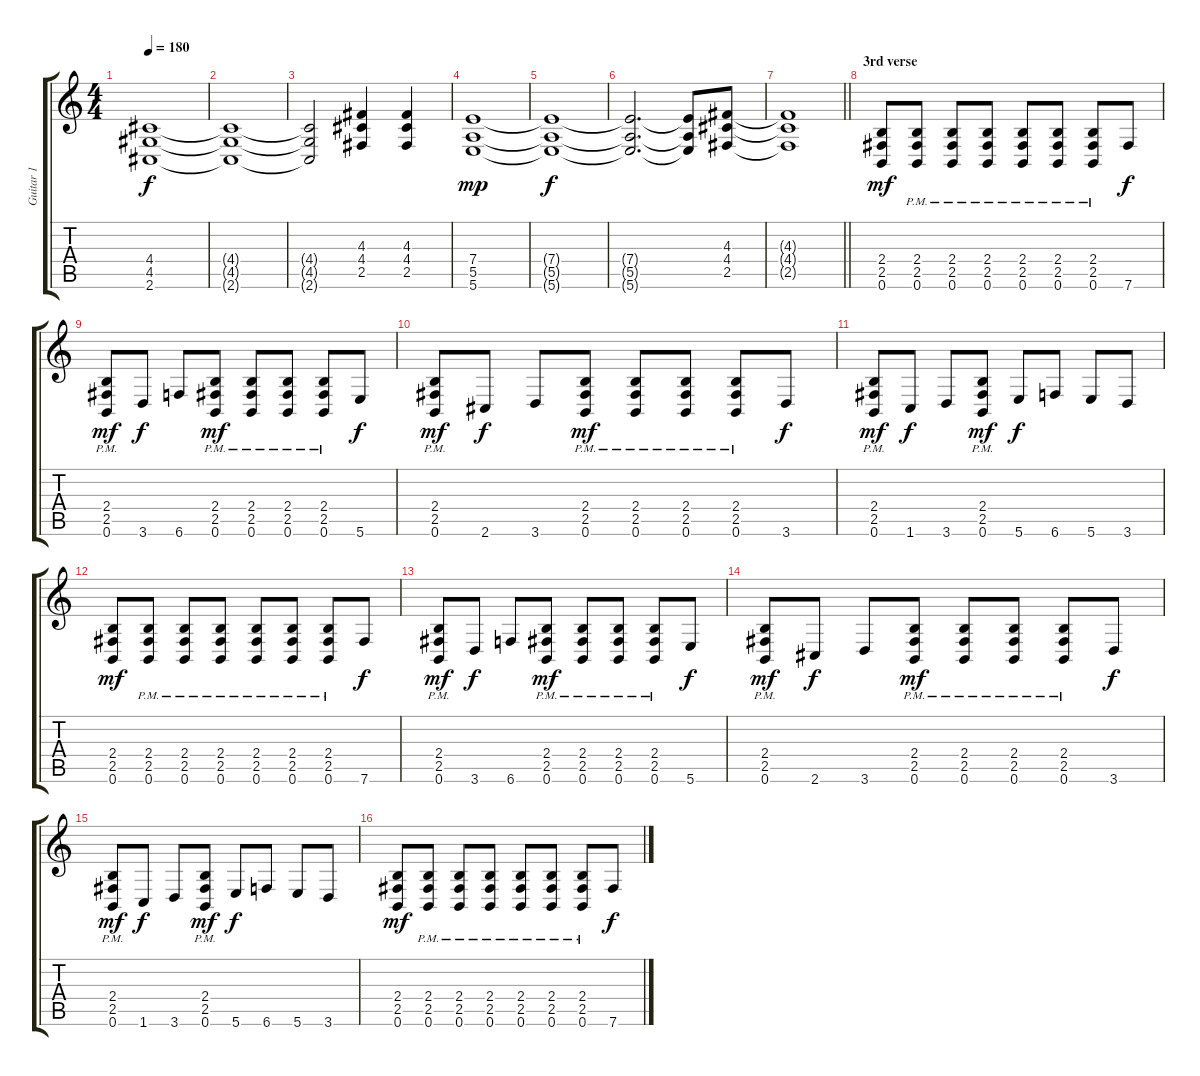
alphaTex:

\track ("Guitar 1" "Guitar 1") {instrument distortionguitar}
\staff {score tabs}
\tuning (B3 Gb3 D3 A2 E2 B1) {hide}
\ts (4 4)
\tempo 180
\clef g2
\ks c
(4.4{t} 4.5{t} 2.6{t}).1{dy f} |
(4.4{t} 4.5{t} 2.6{t}).1 |
(4.4{t} 4.5{t} 2.6{t}).2 (4.3 4.4 2.5).4 (4.3 4.4 2.5).4 |
(7.4 5.5 5.6).1{dy mp} |
(7.4{t} 5.5{t} 5.6{t}).1{dy f} |
(7.4{t} 5.5{t} 5.6{t}).2{d} (7.4{t} 5.5{t} 5.6{t}).8 (4.3 4.4 2.5).8 |
\barLineRight lightlight
(4.3{t} 4.4{t} 2.5{t}).1 |
\section ("" "3rd verse")
(2.4 2.5 0.6).8{dy mf volume 13 balance 0} (2.4{pm} 2.5{pm} 0.6{pm}).8 (2.4{pm} 2.5{pm} 0.6{pm}).8 (2.4{pm} 2.5{pm} 0.6{pm}).8 (2.4{pm} 2.5{pm} 0.6{pm}).8 (2.4{pm} 2.5{pm} 0.6{pm}).8 (2.4{pm} 2.5{pm} 0.6{pm}).8 7.6.8{dy f} |
(2.4{pm} 2.5{pm} 0.6{pm}).8{dy mf} 3.6.8{dy f} 6.6.8 (2.4{pm} 2.5{pm} 0.6{pm}).8{dy mf} (2.4{pm} 2.5{pm} 0.6{pm}).8 (2.4{pm} 2.5{pm} 0.6{pm}).8 (2.4{pm} 2.5{pm} 0.6{pm}).8 5.6.8{dy f} |
(2.4{pm} 2.5{pm} 0.6{pm}).8{dy mf} 2.6.8{dy f} 3.6.8 (2.4{pm} 2.5{pm} 0.6{pm}).8{dy mf} (2.4{pm} 2.5{pm} 0.6{pm}).8 (2.4{pm} 2.5{pm} 0.6{pm}).8 (2.4{pm} 2.5{pm} 0.6{pm}).8 3.6.8{dy f} |
(2.4{pm} 2.5{pm} 0.6{pm}).8{dy mf} 1.6.8{dy f} 3.6.8 (2.4{pm} 2.5{pm} 0.6{pm}).8{dy mf} 5.6.8{dy f} 6.6.8 5.6.8 3.6.8 |
(2.4 2.5 0.6).8{dy mf} (2.4{pm} 2.5{pm} 0.6{pm}).8 (2.4{pm} 2.5{pm} 0.6{pm}).8 (2.4{pm} 2.5{pm} 0.6{pm}).8 (2.4{pm} 2.5{pm} 0.6{pm}).8 (2.4{pm} 2.5{pm} 0.6{pm}).8 (2.4{pm} 2.5{pm} 0.6{pm}).8 7.6.8{dy f} |
(2.4{pm} 2.5{pm} 0.6{pm}).8{dy mf} 3.6.8{dy f} 6.6.8 (2.4{pm} 2.5{pm} 0.6{pm}).8{dy mf} (2.4{pm} 2.5{pm} 0.6{pm}).8 (2.4{pm} 2.5{pm} 0.6{pm}).8 (2.4{pm} 2.5{pm} 0.6{pm}).8 5.6.8{dy f} |
(2.4{pm} 2.5{pm} 0.6{pm}).8{dy mf} 2.6.8{dy f} 3.6.8 (2.4{pm} 2.5{pm} 0.6{pm}).8{dy mf} (2.4{pm} 2.5{pm} 0.6{pm}).8 (2.4{pm} 2.5{pm} 0.6{pm}).8 (2.4{pm} 2.5{pm} 0.6{pm}).8 3.6.8{dy f} |
(2.4{pm} 2.5{pm} 0.6{pm}).8{dy mf} 1.6.8{dy f} 3.6.8 (2.4{pm} 2.5{pm} 0.6{pm}).8{dy mf} 5.6.8{dy f} 6.6.8 5.6.8 3.6.8 |
(2.4 2.5 0.6).8{dy mf} (2.4{pm} 2.5{pm} 0.6{pm}).8 (2.4{pm} 2.5{pm} 0.6{pm}).8 (2.4{pm} 2.5{pm} 0.6{pm}).8 (2.4{pm} 2.5{pm} 0.6{pm}).8 (2.4{pm} 2.5{pm} 0.6{pm}).8 (2.4{pm} 2.5{pm} 0.6{pm}).8 7.6.8{dy f}
